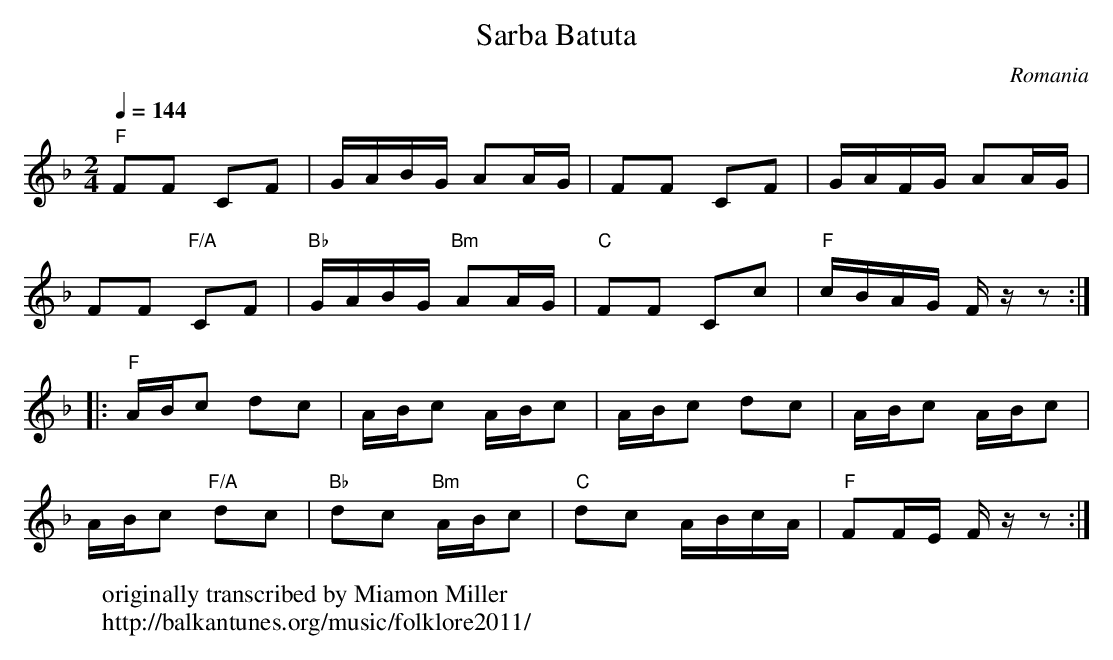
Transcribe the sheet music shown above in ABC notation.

X:1
T: Sarba Batuta
O: Romania
W: originally transcribed by Miamon Miller
W: http://balkantunes.org/music/folklore2011/
M: 2/4
L: 1/16
K: F
Q: 1/4=144
"F" F2F2 C2F2  |GABG A2AG          |\
F2F2 C2F2      |GAFG A2AG          |
F2F2 "F/A" C2F2|"Bb" GABG "Bm" A2AG|\
"C"F2F2 C2c2   |"F"cBAG F z z2::
"F" ABc2 d2c2  |ABc2 ABc2          |\
ABc2 d2c2      |ABc2 ABc2          |
ABc2 "F/A" d2c2|"Bb"d2c2 "Bm"ABc2  |\
"C"d2c2 ABcA   |"F"F2FE Fz z2      :|
